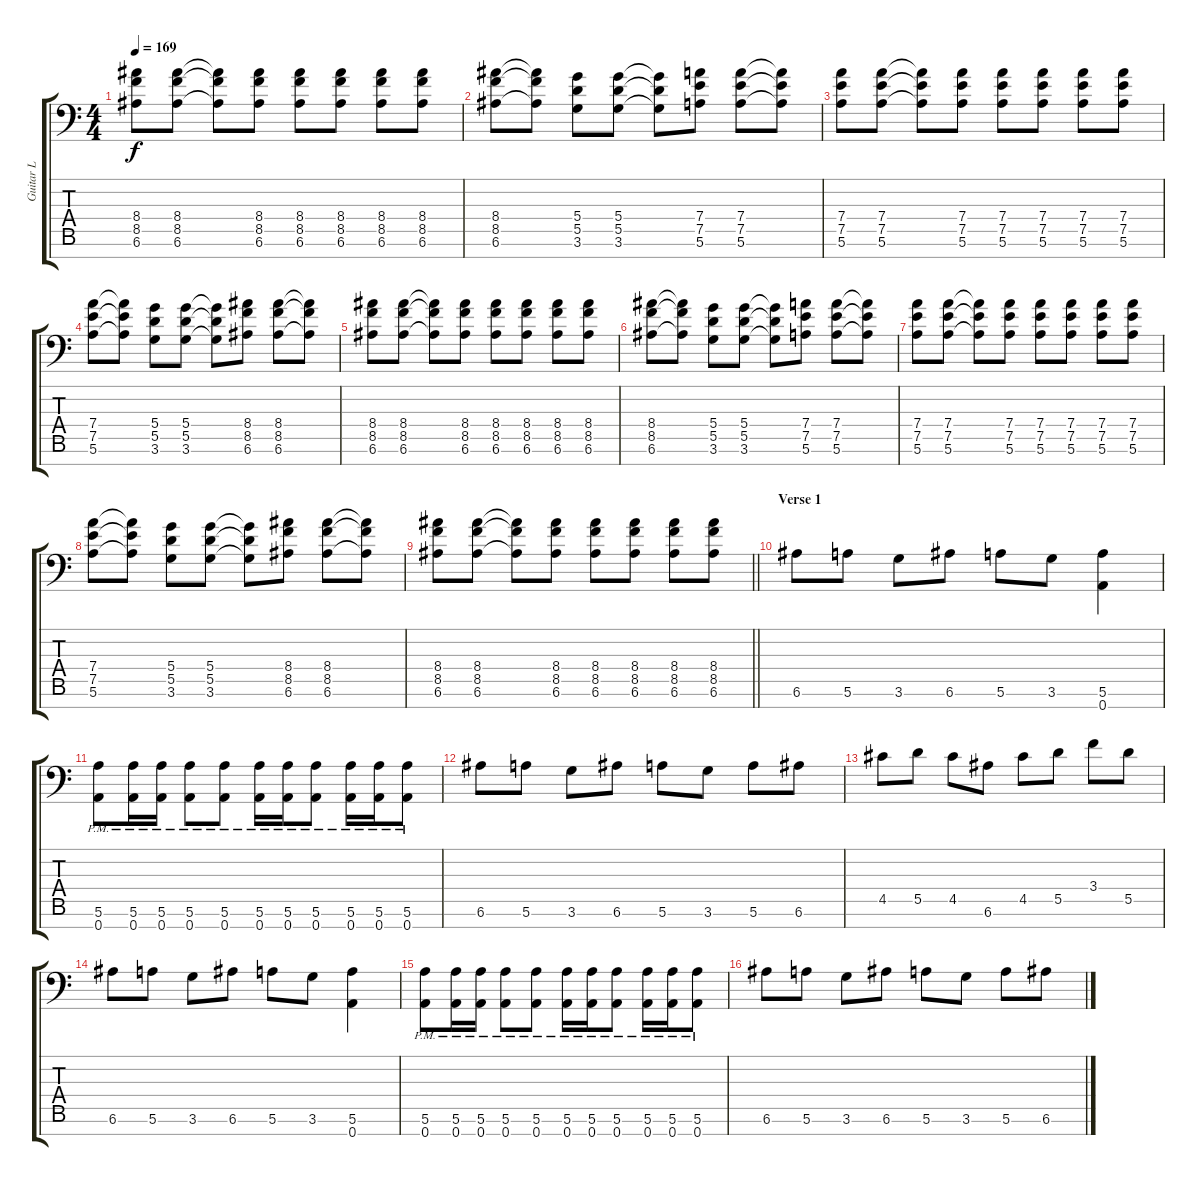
\track ("Guitar L" "Guitar L") {instrument distortionguitar}
\staff {score tabs}
\tuning (E4 B3 G3 D3 A2 E2 A1) {hide}
\ts (4 4)
\tempo 169
\clef f4
\ks c
(8.4 8.5 6.6).8{dy f} (8.4 8.5 6.6).8 (8.4{t} 8.5{t} 6.6{t}).8 (8.4 8.5 6.6).8 (8.4 8.5 6.6).8 (8.4 8.5 6.6).8 (8.4 8.5 6.6).8 (8.4 8.5 6.6).8 |
(8.4 8.5 6.6).8 (8.4{t} 8.5{t} 6.6{t}).8 (5.4 5.5 3.6).8 (5.4 5.5 3.6).8 (5.4{t} 5.5{t} 3.6{t}).8 (7.4 7.5 5.6).8 (7.4 7.5 5.6).8 (7.4{t} 7.5{t} 5.6{t}).8 |
(7.4 7.5 5.6).8 (7.4 7.5 5.6).8 (7.4{t} 7.5{t} 5.6{t}).8 (7.4 7.5 5.6).8 (7.4 7.5 5.6).8 (7.4 7.5 5.6).8 (7.4 7.5 5.6).8 (7.4 7.5 5.6).8 |
(7.4 7.5 5.6).8 (7.4{t} 7.5{t} 5.6{t}).8 (5.4 5.5 3.6).8 (5.4 5.5 3.6).8 (5.4{t} 5.5{t} 3.6{t}).8 (8.4 8.5 6.6).8 (8.4 8.5 6.6).8 (8.4{t} 8.5{t} 6.6{t}).8 |
(8.4 8.5 6.6).8 (8.4 8.5 6.6).8 (8.4{t} 8.5{t} 6.6{t}).8 (8.4 8.5 6.6).8 (8.4 8.5 6.6).8 (8.4 8.5 6.6).8 (8.4 8.5 6.6).8 (8.4 8.5 6.6).8 |
(8.4 8.5 6.6).8 (8.4{t} 8.5{t} 6.6{t}).8 (5.4 5.5 3.6).8 (5.4 5.5 3.6).8 (5.4{t} 5.5{t} 3.6{t}).8 (7.4 7.5 5.6).8 (7.4 7.5 5.6).8 (7.4{t} 7.5{t} 5.6{t}).8 |
(7.4 7.5 5.6).8 (7.4 7.5 5.6).8 (7.4{t} 7.5{t} 5.6{t}).8 (7.4 7.5 5.6).8 (7.4 7.5 5.6).8 (7.4 7.5 5.6).8 (7.4 7.5 5.6).8 (7.4 7.5 5.6).8 |
(7.4 7.5 5.6).8 (7.4{t} 7.5{t} 5.6{t}).8 (5.4 5.5 3.6).8 (5.4 5.5 3.6).8 (5.4{t} 5.5{t} 3.6{t}).8 (8.4 8.5 6.6).8 (8.4 8.5 6.6).8 (8.4{t} 8.5{t} 6.6{t}).8 |
\barLineRight lightlight
(8.4 8.5 6.6).8 (8.4 8.5 6.6).8 (8.4{t} 8.5{t} 6.6{t}).8 (8.4 8.5 6.6).8 (8.4 8.5 6.6).8 (8.4 8.5 6.6).8 (8.4 8.5 6.6).8 (8.4 8.5 6.6).8 |
\section ("" "Verse 1")
6.6.8 5.6.8 3.6.8 6.6.8 5.6.8 3.6.8 (5.6 0.7).4 |
(5.6{pm} 0.7{pm}).8 (5.6{pm} 0.7{pm}).16 (5.6{pm} 0.7{pm}).16 (5.6{pm} 0.7{pm}).8 (5.6{pm} 0.7{pm}).8 (5.6{pm} 0.7{pm}).16 (5.6{pm} 0.7{pm}).16 (5.6{pm} 0.7{pm}).8 (5.6{pm} 0.7{pm}).16 (5.6{pm} 0.7{pm}).16 (5.6{pm} 0.7{pm}).8 |
6.6.8 5.6.8 3.6.8 6.6.8 5.6.8 3.6.8 5.6.8 6.6.8 |
4.5.8 5.5.8 4.5.8 6.6.8 4.5.8 5.5.8 3.4.8 5.5.8 |
6.6.8 5.6.8 3.6.8 6.6.8 5.6.8 3.6.8 (5.6 0.7).4 |
(5.6{pm} 0.7{pm}).8 (5.6{pm} 0.7{pm}).16 (5.6{pm} 0.7{pm}).16 (5.6{pm} 0.7{pm}).8 (5.6{pm} 0.7{pm}).8 (5.6{pm} 0.7{pm}).16 (5.6{pm} 0.7{pm}).16 (5.6{pm} 0.7{pm}).8 (5.6{pm} 0.7{pm}).16 (5.6{pm} 0.7{pm}).16 (5.6{pm} 0.7{pm}).8 |
6.6.8 5.6.8 3.6.8 6.6.8 5.6.8 3.6.8 5.6.8 6.6.8
